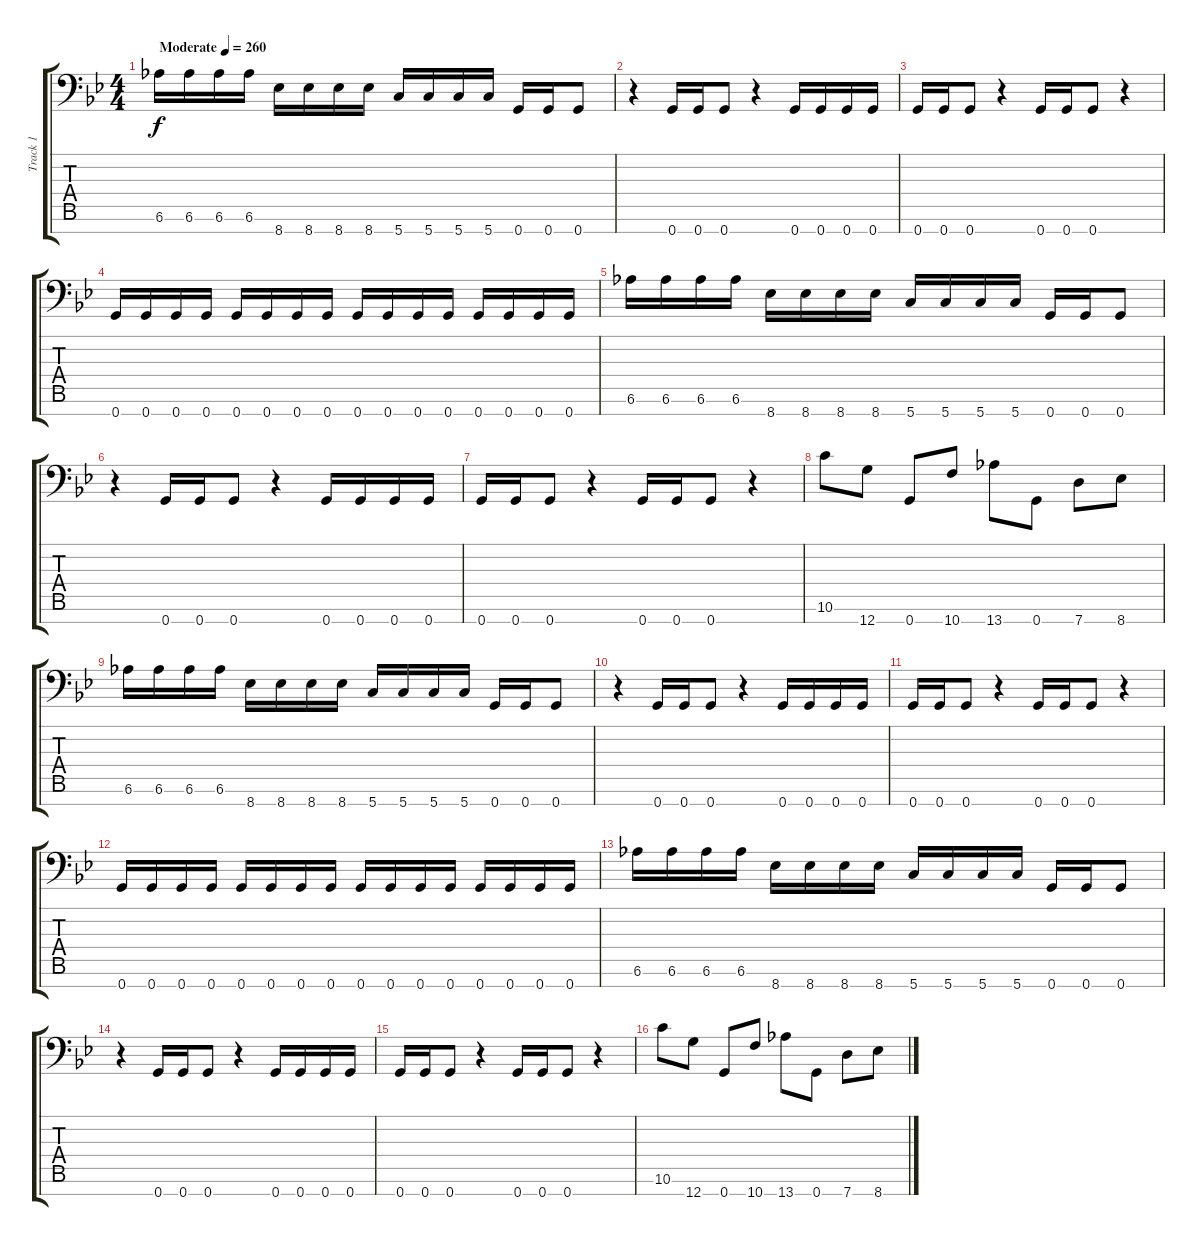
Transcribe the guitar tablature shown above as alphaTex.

\track ("Track 1" "Track 1") {instrument acousticguitarsteel}
\staff {score tabs}
\tuning (D4 A3 E3 C3 G2 D2 G1) {hide}
\ts (4 4)
\tempo (260 "Moderate")
\clef f4
\ks gminor
6.6.16{dy f instrument acousticguitarsteel} 6.6.16 6.6.16 6.6.16 8.7.16 8.7.16 8.7.16 8.7.16 5.7.16 5.7.16 5.7.16 5.7.16 0.7.16 0.7.16 0.7.8 |
r.4 0.7.16 0.7.16 0.7.8 r.4 0.7.16 0.7.16 0.7.16 0.7.16 |
0.7.16 0.7.16 0.7.8 r.4 0.7.16 0.7.16 0.7.8 r.4 |
0.7.16 0.7.16 0.7.16 0.7.16 0.7.16 0.7.16 0.7.16 0.7.16 0.7.16 0.7.16 0.7.16 0.7.16 0.7.16 0.7.16 0.7.16 0.7.16 |
6.6.16 6.6.16 6.6.16 6.6.16 8.7.16 8.7.16 8.7.16 8.7.16 5.7.16 5.7.16 5.7.16 5.7.16 0.7.16 0.7.16 0.7.8 |
r.4 0.7.16 0.7.16 0.7.8 r.4 0.7.16 0.7.16 0.7.16 0.7.16 |
0.7.16 0.7.16 0.7.8 r.4 0.7.16 0.7.16 0.7.8 r.4 |
10.6.8 12.7.8 0.7.8 10.7.8 13.7.8 0.7.8 7.7.8 8.7.8 |
6.6.16 6.6.16 6.6.16 6.6.16 8.7.16 8.7.16 8.7.16 8.7.16 5.7.16 5.7.16 5.7.16 5.7.16 0.7.16 0.7.16 0.7.8 |
r.4 0.7.16 0.7.16 0.7.8 r.4 0.7.16 0.7.16 0.7.16 0.7.16 |
0.7.16 0.7.16 0.7.8 r.4 0.7.16 0.7.16 0.7.8 r.4 |
0.7.16 0.7.16 0.7.16 0.7.16 0.7.16 0.7.16 0.7.16 0.7.16 0.7.16 0.7.16 0.7.16 0.7.16 0.7.16 0.7.16 0.7.16 0.7.16 |
6.6.16 6.6.16 6.6.16 6.6.16 8.7.16 8.7.16 8.7.16 8.7.16 5.7.16 5.7.16 5.7.16 5.7.16 0.7.16 0.7.16 0.7.8 |
r.4 0.7.16 0.7.16 0.7.8 r.4 0.7.16 0.7.16 0.7.16 0.7.16 |
0.7.16 0.7.16 0.7.8 r.4 0.7.16 0.7.16 0.7.8 r.4 |
10.6.8 12.7.8 0.7.8 10.7.8 13.7.8 0.7.8 7.7.8 8.7.8
